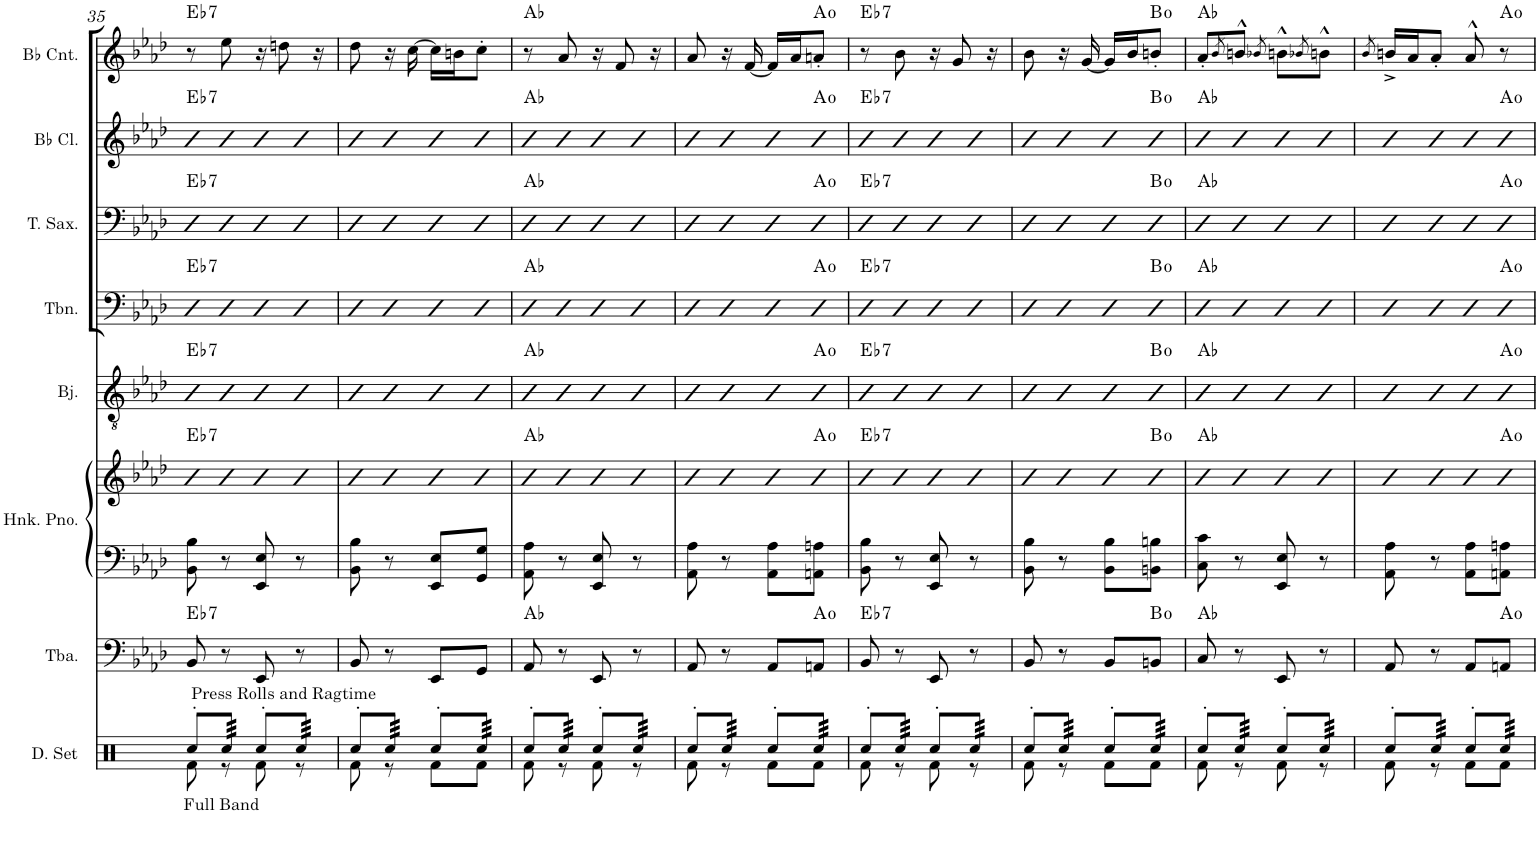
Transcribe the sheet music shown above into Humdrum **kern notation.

**kern	**kern	**harte	**kern	**kern	**harte	**kern	**harte	**kern	**harte	**kern	**harte	**kern	**harte	**kern	**harte
*part8	*part7	*part7	*part6	*part6	*part6	*part5	*part5	*part4	*part4	*part3	*part3	*part2	*part2	*part1	*part1
*staff9	*staff8	*	*staff7	*staff6	*	*staff5	*	*staff4	*	*staff3	*	*staff2	*	*staff1	*
*I"Drumset	*I"Tuba	*	*I"Honky Tonk Piano	*	*	*I"Banjo	*	*I"Trombone	*	*I"Tenor Saxophone	*	*I"Bb Clarinet	*	*I"Bb Cornet	*
*I'D. Set	*I'Tba.	*	*I'Hnk. Pno.	*	*	*I'Bj.	*	*I'Tbn.	*	*I'T. Sax.	*	*I'Bb Cl.	*	*I'Bb Cnt.	*
!!LO:PB:g=z
*clefX	*clefF4	*	*clefF4	*clefG2	*	*clefGv2	*	*clefF4	*	*clefF4	*	*clefG2	*	*clefG2	*
*	*	*	*	*	*	*ITrd7c12	*	*	*	*ITrd8c14	*	*ITrd1c2	*	*ITrd1c2	*
*k[]	*k[b-e-a-d-]	*	*k[b-e-a-d-]	*k[b-e-a-d-]	*	*k[b-e-a-d-]	*	*k[b-e-a-d-]	*	*k[b-e-a-d-]	*	*k[b-e-a-d-]	*	*k[b-e-a-d-]	*
*M2/4	*M2/4	*	*M2/4	*M2/4	*	*M2/4	*	*M2/4	*	*M2/4	*	*M2/4	*	*M2/4	*
=35	=35	=35	=35	=35	=35	=35	=35	=35	=35	=35	=35	=35	=35	=35	=35
*^	*	*	*	*	*	*	*	*	*	*	*	*	*	*	*
!LO:TX:b:t=Full Band	!	!	!	!	!	!	!	!	!	!	!	!	!	!	!	!
!LO:TX:a:t=Press Rolls and Ragtime	!	!	!LO:H:kt=7	!	!	!LO:H:kt=7	!	!LO:H:kt=7	!	!LO:H:kt=7	!	!LO:H:kt=7	!	!LO:H:kt=7	!	!LO:H:kt=7
8Rcc'/L	8Rf\	8BB-/	Eb:7	8BB-\ 8B-\	8b-L	Eb:7	8b-L	Eb:7	8b-L	Eb:7	8b-L	Eb:7	8bb-L	Eb:7	8r	Eb:7
*tremolo	*	*	*	*	*	*	*	*	*	*	*	*	*	*	*	*
64Rcc/	8r	8r	.	8r	8b-J	.	8b-J	.	8b-J	.	8b-J	.	8bb-J	.	8ee-\	.
64Rcc/	.	.	.	.	.	.	.	.	.	.	.	.	.	.	.	.
64Rcc/	.	.	.	.	.	.	.	.	.	.	.	.	.	.	.	.
64Rcc/	.	.	.	.	.	.	.	.	.	.	.	.	.	.	.	.
64Rcc/	.	.	.	.	.	.	.	.	.	.	.	.	.	.	.	.
64Rcc/	.	.	.	.	.	.	.	.	.	.	.	.	.	.	.	.
64Rcc/	.	.	.	.	.	.	.	.	.	.	.	.	.	.	.	.
64Rcc/JJJJ	.	.	.	.	.	.	.	.	.	.	.	.	.	.	.	.
*Xtremolo	*	*	*	*	*	*	*	*	*	*	*	*	*	*	*	*
8Rcc'/L	8Rf\	8EE-/	.	8EE-/ 8E-/	8b-L	.	8b-L	.	8b-L	.	8b-L	.	8bb-L	.	16r	.
.	.	.	.	.	.	.	.	.	.	.	.	.	.	.	8ddn\	.
*tremolo	*	*	*	*	*	*	*	*	*	*	*	*	*	*	*	*
64Rcc/	8r	8r	.	8r	8b-J	.	8b-J	.	8b-J	.	8b-J	.	8bb-J	.	.	.
64Rcc/	.	.	.	.	.	.	.	.	.	.	.	.	.	.	.	.
64Rcc/	.	.	.	.	.	.	.	.	.	.	.	.	.	.	.	.
64Rcc/	.	.	.	.	.	.	.	.	.	.	.	.	.	.	.	.
64Rcc/	.	.	.	.	.	.	.	.	.	.	.	.	.	.	16r	.
64Rcc/	.	.	.	.	.	.	.	.	.	.	.	.	.	.	.	.
64Rcc/	.	.	.	.	.	.	.	.	.	.	.	.	.	.	.	.
64Rcc/JJJJ	.	.	.	.	.	.	.	.	.	.	.	.	.	.	.	.
*Xtremolo	*	*	*	*	*	*	*	*	*	*	*	*	*	*	*	*
=36	=36	=36	=36	=36	=36	=36	=36	=36	=36	=36	=36	=36	=36	=36	=36	=36
8Rcc'/L	8Rf\	8BB-/	.	8BB-\ 8B-\	8b-L	.	8b-L	.	8b-L	.	8b-L	.	8bb-L	.	8dd-\	.
*tremolo	*	*	*	*	*	*	*	*	*	*	*	*	*	*	*	*
64Rcc/	8r	8r	.	8r	8b-J	.	8b-J	.	8b-J	.	8b-J	.	8bb-J	.	16r	.
64Rcc/	.	.	.	.	.	.	.	.	.	.	.	.	.	.	.	.
64Rcc/	.	.	.	.	.	.	.	.	.	.	.	.	.	.	.	.
64Rcc/	.	.	.	.	.	.	.	.	.	.	.	.	.	.	.	.
64Rcc/	.	.	.	.	.	.	.	.	.	.	.	.	.	.	[16cc\	.
64Rcc/	.	.	.	.	.	.	.	.	.	.	.	.	.	.	.	.
64Rcc/	.	.	.	.	.	.	.	.	.	.	.	.	.	.	.	.
64Rcc/JJJJ	.	.	.	.	.	.	.	.	.	.	.	.	.	.	.	.
*Xtremolo	*	*	*	*	*	*	*	*	*	*	*	*	*	*	*	*
8Rcc'/L	8Rf\L	8EE-/L	.	8EE-/ 8E-/L	8b-L	.	8b-L	.	8b-L	.	8b-L	.	8bb-L	.	16cc\LL]	.
.	.	.	.	.	.	.	.	.	.	.	.	.	.	.	16bn\J	.
*tremolo	*	*	*	*	*	*	*	*	*	*	*	*	*	*	*	*
64Rcc/	8Rf\J	8GG/J	.	8GG/ 8G/J	8b-J	.	8b-J	.	8b-J	.	8b-J	.	8bb-J	.	8cc'\J	.
64Rcc/	.	.	.	.	.	.	.	.	.	.	.	.	.	.	.	.
64Rcc/	.	.	.	.	.	.	.	.	.	.	.	.	.	.	.	.
64Rcc/	.	.	.	.	.	.	.	.	.	.	.	.	.	.	.	.
64Rcc/	.	.	.	.	.	.	.	.	.	.	.	.	.	.	.	.
64Rcc/	.	.	.	.	.	.	.	.	.	.	.	.	.	.	.	.
64Rcc/	.	.	.	.	.	.	.	.	.	.	.	.	.	.	.	.
64Rcc/JJJJ	.	.	.	.	.	.	.	.	.	.	.	.	.	.	.	.
*Xtremolo	*	*	*	*	*	*	*	*	*	*	*	*	*	*	*	*
=37	=37	=37	=37	=37	=37	=37	=37	=37	=37	=37	=37	=37	=37	=37	=37	=37
8Rcc'/L	8Rf\	8AA-/	Ab:maj	8AA-\ 8A-\	8b-L	Ab:maj	8b-L	Ab:maj	8b-L	Ab:maj	8b-L	Ab:maj	8bb-L	Ab:maj	8r	Ab:maj
*tremolo	*	*	*	*	*	*	*	*	*	*	*	*	*	*	*	*
64Rcc/	8r	8r	.	8r	8b-J	.	8b-J	.	8b-J	.	8b-J	.	8bb-J	.	8a-/	.
64Rcc/	.	.	.	.	.	.	.	.	.	.	.	.	.	.	.	.
64Rcc/	.	.	.	.	.	.	.	.	.	.	.	.	.	.	.	.
64Rcc/	.	.	.	.	.	.	.	.	.	.	.	.	.	.	.	.
64Rcc/	.	.	.	.	.	.	.	.	.	.	.	.	.	.	.	.
64Rcc/	.	.	.	.	.	.	.	.	.	.	.	.	.	.	.	.
64Rcc/	.	.	.	.	.	.	.	.	.	.	.	.	.	.	.	.
64Rcc/JJJJ	.	.	.	.	.	.	.	.	.	.	.	.	.	.	.	.
*Xtremolo	*	*	*	*	*	*	*	*	*	*	*	*	*	*	*	*
8Rcc'/L	8Rf\	8EE-/	.	8EE-/ 8E-/	8b-L	.	8b-L	.	8b-L	.	8b-L	.	8bb-L	.	16r	.
.	.	.	.	.	.	.	.	.	.	.	.	.	.	.	8f/	.
*tremolo	*	*	*	*	*	*	*	*	*	*	*	*	*	*	*	*
64Rcc/	8r	8r	.	8r	8b-J	.	8b-J	.	8b-J	.	8b-J	.	8bb-J	.	.	.
64Rcc/	.	.	.	.	.	.	.	.	.	.	.	.	.	.	.	.
64Rcc/	.	.	.	.	.	.	.	.	.	.	.	.	.	.	.	.
64Rcc/	.	.	.	.	.	.	.	.	.	.	.	.	.	.	.	.
64Rcc/	.	.	.	.	.	.	.	.	.	.	.	.	.	.	16r	.
64Rcc/	.	.	.	.	.	.	.	.	.	.	.	.	.	.	.	.
64Rcc/	.	.	.	.	.	.	.	.	.	.	.	.	.	.	.	.
64Rcc/JJJJ	.	.	.	.	.	.	.	.	.	.	.	.	.	.	.	.
*Xtremolo	*	*	*	*	*	*	*	*	*	*	*	*	*	*	*	*
=38	=38	=38	=38	=38	=38	=38	=38	=38	=38	=38	=38	=38	=38	=38	=38	=38
8Rcc'/L	8Rf\	8AA-/	.	8AA-\ 8A-\	8b-L	.	8b-L	.	8b-L	.	8b-L	.	8bb-L	.	8a-/	.
*tremolo	*	*	*	*	*	*	*	*	*	*	*	*	*	*	*	*
64Rcc/	8r	8r	.	8r	8b-J	.	8b-J	.	8b-J	.	8b-J	.	8bb-J	.	16r	.
64Rcc/	.	.	.	.	.	.	.	.	.	.	.	.	.	.	.	.
64Rcc/	.	.	.	.	.	.	.	.	.	.	.	.	.	.	.	.
64Rcc/	.	.	.	.	.	.	.	.	.	.	.	.	.	.	.	.
64Rcc/	.	.	.	.	.	.	.	.	.	.	.	.	.	.	[16f/	.
64Rcc/	.	.	.	.	.	.	.	.	.	.	.	.	.	.	.	.
64Rcc/	.	.	.	.	.	.	.	.	.	.	.	.	.	.	.	.
64Rcc/JJJJ	.	.	.	.	.	.	.	.	.	.	.	.	.	.	.	.
*Xtremolo	*	*	*	*	*	*	*	*	*	*	*	*	*	*	*	*
8Rcc'/L	8Rf\L	8AA-/L	.	8AA-\ 8A-\L	8b-	.	8b-	.	8b-	.	8b-	.	8bb-	.	16f/LL]	.
.	.	.	.	.	.	.	.	.	.	.	.	.	.	.	16a-/J	.
*tremolo	*	*	*	*	*	*	*	*	*	*	*	*	*	*	*	*
64Rcc/	8Rf\J	8AAn/J	A:dim	8AAn\ 8An\J	8b-	A:dim	8b-	A:dim	8b-	A:dim	8b-	A:dim	8bb-	A:dim	8an'/J	A:dim
64Rcc/	.	.	.	.	.	.	.	.	.	.	.	.	.	.	.	.
64Rcc/	.	.	.	.	.	.	.	.	.	.	.	.	.	.	.	.
64Rcc/	.	.	.	.	.	.	.	.	.	.	.	.	.	.	.	.
64Rcc/	.	.	.	.	.	.	.	.	.	.	.	.	.	.	.	.
64Rcc/	.	.	.	.	.	.	.	.	.	.	.	.	.	.	.	.
64Rcc/	.	.	.	.	.	.	.	.	.	.	.	.	.	.	.	.
64Rcc/JJJJ	.	.	.	.	.	.	.	.	.	.	.	.	.	.	.	.
*Xtremolo	*	*	*	*	*	*	*	*	*	*	*	*	*	*	*	*
=39	=39	=39	=39	=39	=39	=39	=39	=39	=39	=39	=39	=39	=39	=39	=39	=39
!	!	!	!LO:H:kt=7	!	!	!LO:H:kt=7	!	!LO:H:kt=7	!	!LO:H:kt=7	!	!LO:H:kt=7	!	!LO:H:kt=7	!	!LO:H:kt=7
8Rcc'/L	8Rf\	8BB-/	Eb:7	8BB-\ 8B-\	8b-L	Eb:7	8b-L	Eb:7	8b-L	Eb:7	8b-L	Eb:7	8bb-L	Eb:7	8r	Eb:7
*tremolo	*	*	*	*	*	*	*	*	*	*	*	*	*	*	*	*
64Rcc/	8r	8r	.	8r	8b-J	.	8b-J	.	8b-J	.	8b-J	.	8bb-J	.	8b-\	.
64Rcc/	.	.	.	.	.	.	.	.	.	.	.	.	.	.	.	.
64Rcc/	.	.	.	.	.	.	.	.	.	.	.	.	.	.	.	.
64Rcc/	.	.	.	.	.	.	.	.	.	.	.	.	.	.	.	.
64Rcc/	.	.	.	.	.	.	.	.	.	.	.	.	.	.	.	.
64Rcc/	.	.	.	.	.	.	.	.	.	.	.	.	.	.	.	.
64Rcc/	.	.	.	.	.	.	.	.	.	.	.	.	.	.	.	.
64Rcc/JJJJ	.	.	.	.	.	.	.	.	.	.	.	.	.	.	.	.
*Xtremolo	*	*	*	*	*	*	*	*	*	*	*	*	*	*	*	*
8Rcc'/L	8Rf\	8EE-/	.	8EE-/ 8E-/	8b-L	.	8b-L	.	8b-L	.	8b-L	.	8bb-L	.	16r	.
.	.	.	.	.	.	.	.	.	.	.	.	.	.	.	8g/	.
*tremolo	*	*	*	*	*	*	*	*	*	*	*	*	*	*	*	*
64Rcc/	8r	8r	.	8r	8b-J	.	8b-J	.	8b-J	.	8b-J	.	8bb-J	.	.	.
64Rcc/	.	.	.	.	.	.	.	.	.	.	.	.	.	.	.	.
64Rcc/	.	.	.	.	.	.	.	.	.	.	.	.	.	.	.	.
64Rcc/	.	.	.	.	.	.	.	.	.	.	.	.	.	.	.	.
64Rcc/	.	.	.	.	.	.	.	.	.	.	.	.	.	.	16r	.
64Rcc/	.	.	.	.	.	.	.	.	.	.	.	.	.	.	.	.
64Rcc/	.	.	.	.	.	.	.	.	.	.	.	.	.	.	.	.
64Rcc/JJJJ	.	.	.	.	.	.	.	.	.	.	.	.	.	.	.	.
*Xtremolo	*	*	*	*	*	*	*	*	*	*	*	*	*	*	*	*
=40	=40	=40	=40	=40	=40	=40	=40	=40	=40	=40	=40	=40	=40	=40	=40	=40
8Rcc'/L	8Rf\	8BB-/	.	8BB-\ 8B-\	8b-L	.	8b-L	.	8b-L	.	8b-L	.	8b-L	.	8b-\	.
*tremolo	*	*	*	*	*	*	*	*	*	*	*	*	*	*	*	*
64Rcc/	8r	8r	.	8r	8b-J	.	8b-J	.	8b-J	.	8b-J	.	8b-J	.	16r	.
64Rcc/	.	.	.	.	.	.	.	.	.	.	.	.	.	.	.	.
64Rcc/	.	.	.	.	.	.	.	.	.	.	.	.	.	.	.	.
64Rcc/	.	.	.	.	.	.	.	.	.	.	.	.	.	.	.	.
64Rcc/	.	.	.	.	.	.	.	.	.	.	.	.	.	.	[16g/	.
64Rcc/	.	.	.	.	.	.	.	.	.	.	.	.	.	.	.	.
64Rcc/	.	.	.	.	.	.	.	.	.	.	.	.	.	.	.	.
64Rcc/JJJJ	.	.	.	.	.	.	.	.	.	.	.	.	.	.	.	.
*Xtremolo	*	*	*	*	*	*	*	*	*	*	*	*	*	*	*	*
8Rcc'/L	8Rf\L	8BB-/L	.	8BB-\ 8B-\L	8b-	.	8b-	.	8b-	.	8b-	.	8b-	.	16g/LL]	.
.	.	.	.	.	.	.	.	.	.	.	.	.	.	.	16b-/J	.
*tremolo	*	*	*	*	*	*	*	*	*	*	*	*	*	*	*	*
64Rcc/	8Rf\J	8BBn/J	B:dim	8BBn\ 8Bn\J	8b-	B:dim	8b-	B:dim	8b-	B:dim	8b-	B:dim	8b-	B:dim	8bn'/J	B:dim
64Rcc/	.	.	.	.	.	.	.	.	.	.	.	.	.	.	.	.
64Rcc/	.	.	.	.	.	.	.	.	.	.	.	.	.	.	.	.
64Rcc/	.	.	.	.	.	.	.	.	.	.	.	.	.	.	.	.
64Rcc/	.	.	.	.	.	.	.	.	.	.	.	.	.	.	.	.
64Rcc/	.	.	.	.	.	.	.	.	.	.	.	.	.	.	.	.
64Rcc/	.	.	.	.	.	.	.	.	.	.	.	.	.	.	.	.
64Rcc/JJJJ	.	.	.	.	.	.	.	.	.	.	.	.	.	.	.	.
*Xtremolo	*	*	*	*	*	*	*	*	*	*	*	*	*	*	*	*
=41	=41	=41	=41	=41	=41	=41	=41	=41	=41	=41	=41	=41	=41	=41	=41	=41
8Rcc'/L	8Rf\	8C/	Ab:maj	8C\ 8c\	8b-L	Ab:maj	8b-L	Ab:maj	8b-L	Ab:maj	8b-L	Ab:maj	8bb-L	Ab:maj	8a-'/L	Ab:maj
.	.	.	.	.	.	.	.	.	.	.	.	.	.	.	8qb-/	.
*tremolo	*	*	*	*	*	*	*	*	*	*	*	*	*	*	*	*
64Rcc/	8r	8r	.	8r	8b-J	.	8b-J	.	8b-J	.	8b-J	.	8bb-J	.	8bn^^/J	.
64Rcc/	.	.	.	.	.	.	.	.	.	.	.	.	.	.	.	.
64Rcc/	.	.	.	.	.	.	.	.	.	.	.	.	.	.	.	.
64Rcc/	.	.	.	.	.	.	.	.	.	.	.	.	.	.	.	.
64Rcc/	.	.	.	.	.	.	.	.	.	.	.	.	.	.	.	.
64Rcc/	.	.	.	.	.	.	.	.	.	.	.	.	.	.	.	.
64Rcc/	.	.	.	.	.	.	.	.	.	.	.	.	.	.	.	.
64Rcc/JJJJ	.	.	.	.	.	.	.	.	.	.	.	.	.	.	.	.
*Xtremolo	*	*	*	*	*	*	*	*	*	*	*	*	*	*	*	*
.	.	.	.	.	.	.	.	.	.	.	.	.	.	.	8qb-X/	.
8Rcc'/L	8Rf\	8EE-/	.	8EE-/ 8E-/	8b-L	.	8b-L	.	8b-L	.	8b-L	.	8bb-L	.	8bn^^\L	.
.	.	.	.	.	.	.	.	.	.	.	.	.	.	.	8qb-X/	.
*tremolo	*	*	*	*	*	*	*	*	*	*	*	*	*	*	*	*
64Rcc/	8r	8r	.	8r	8b-J	.	8b-J	.	8b-J	.	8b-J	.	8bb-J	.	8bn^^\J	.
64Rcc/	.	.	.	.	.	.	.	.	.	.	.	.	.	.	.	.
64Rcc/	.	.	.	.	.	.	.	.	.	.	.	.	.	.	.	.
64Rcc/	.	.	.	.	.	.	.	.	.	.	.	.	.	.	.	.
64Rcc/	.	.	.	.	.	.	.	.	.	.	.	.	.	.	.	.
64Rcc/	.	.	.	.	.	.	.	.	.	.	.	.	.	.	.	.
64Rcc/	.	.	.	.	.	.	.	.	.	.	.	.	.	.	.	.
64Rcc/JJJJ	.	.	.	.	.	.	.	.	.	.	.	.	.	.	.	.
*Xtremolo	*	*	*	*	*	*	*	*	*	*	*	*	*	*	*	*
=42	=42	=42	=42	=42	=42	=42	=42	=42	=42	=42	=42	=42	=42	=42	=42	=42
.	.	.	.	.	.	.	.	.	.	.	.	.	.	.	8qb-/	.
8Rcc'/L	8Rf\	8AA-/	.	8AA-\ 8A-\	8b-L	.	8b-L	.	8b-L	.	8b-L	.	8bb-L	.	16bn^/LL	.
.	.	.	.	.	.	.	.	.	.	.	.	.	.	.	16a-/J	.
*tremolo	*	*	*	*	*	*	*	*	*	*	*	*	*	*	*	*
64Rcc/	8r	8r	.	8r	8b-J	.	8b-J	.	8b-J	.	8b-J	.	8bb-J	.	8a-'/J	.
64Rcc/	.	.	.	.	.	.	.	.	.	.	.	.	.	.	.	.
64Rcc/	.	.	.	.	.	.	.	.	.	.	.	.	.	.	.	.
64Rcc/	.	.	.	.	.	.	.	.	.	.	.	.	.	.	.	.
64Rcc/	.	.	.	.	.	.	.	.	.	.	.	.	.	.	.	.
64Rcc/	.	.	.	.	.	.	.	.	.	.	.	.	.	.	.	.
64Rcc/	.	.	.	.	.	.	.	.	.	.	.	.	.	.	.	.
64Rcc/JJJJ	.	.	.	.	.	.	.	.	.	.	.	.	.	.	.	.
*Xtremolo	*	*	*	*	*	*	*	*	*	*	*	*	*	*	*	*
8Rcc'/L	8Rf\L	8AA-/L	.	8AA-\ 8A-\L	8b-	.	8b-	.	8b-	.	8b-	.	8bb-	.	8a-^^/	.
*tremolo	*	*	*	*	*	*	*	*	*	*	*	*	*	*	*	*
64Rcc/	8Rf\J	8AAn/J	A:dim	8AAn\ 8An\J	8b-	A:dim	8b-	A:dim	8b-	A:dim	8b-	A:dim	8bb-	A:dim	8r	A:dim
64Rcc/	.	.	.	.	.	.	.	.	.	.	.	.	.	.	.	.
64Rcc/	.	.	.	.	.	.	.	.	.	.	.	.	.	.	.	.
64Rcc/	.	.	.	.	.	.	.	.	.	.	.	.	.	.	.	.
64Rcc/	.	.	.	.	.	.	.	.	.	.	.	.	.	.	.	.
64Rcc/	.	.	.	.	.	.	.	.	.	.	.	.	.	.	.	.
64Rcc/	.	.	.	.	.	.	.	.	.	.	.	.	.	.	.	.
64Rcc/JJJJ	.	.	.	.	.	.	.	.	.	.	.	.	.	.	.	.
*Xtremolo	*	*	*	*	*	*	*	*	*	*	*	*	*	*	*	*
*v	*v	*	*	*	*	*	*	*	*	*	*	*	*	*	*	*
=	=	=	=	=	=	=	=	=	=	=	=	=	=	=	=
*-	*-	*-	*-	*-	*-	*-	*-	*-	*-	*-	*-	*-	*-	*-	*-
